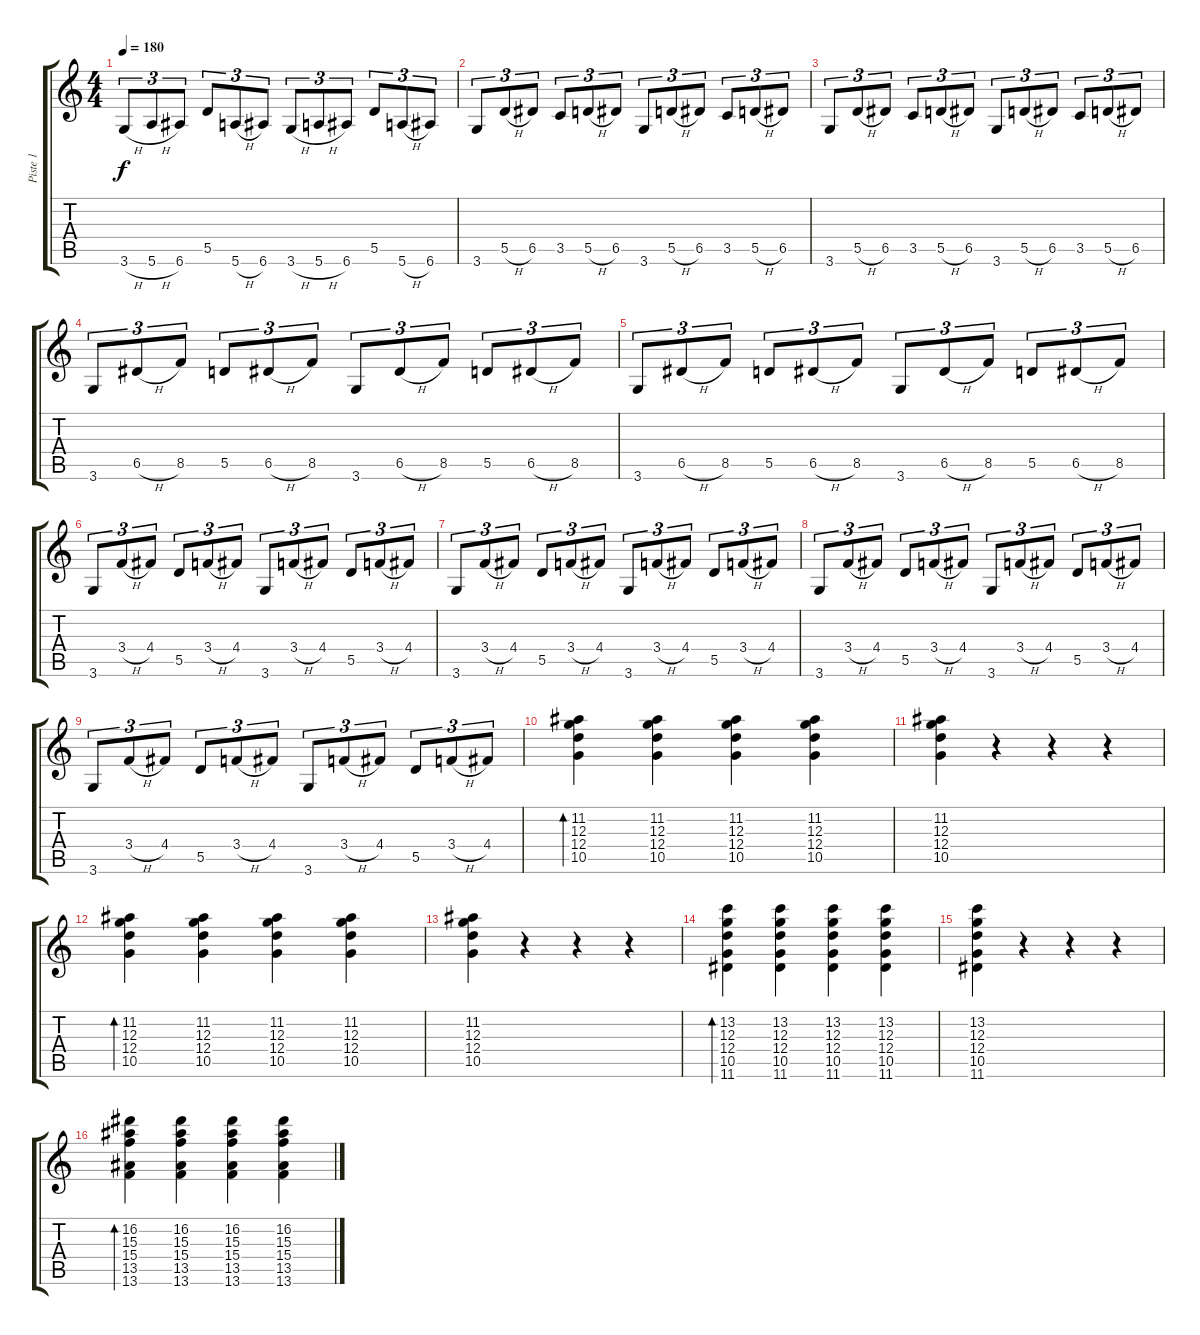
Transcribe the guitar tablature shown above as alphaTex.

\track ("Piste 1" "Piste 1") {instrument overdrivenguitar}
\staff {score tabs}
\tuning (E4 B3 G3 D3 A2 E2) {hide}
\ts (4 4)
\tempo 180
\clef g2
\ks c
3.6{h}.8{tu (3 2) dy f} 5.6{h}.8{tu (3 2)} 6.6.8{tu (3 2)} 5.5.8{tu (3 2)} 5.6{h}.8{tu (3 2)} 6.6.8{tu (3 2)} 3.6{h}.8{tu (3 2)} 5.6{h}.8{tu (3 2)} 6.6.8{tu (3 2)} 5.5.8{tu (3 2)} 5.6{h}.8{tu (3 2)} 6.6.8{tu (3 2)} |
3.6.8{tu (3 2)} 5.5{h}.8{tu (3 2)} 6.5.8{tu (3 2)} 3.5.8{tu (3 2)} 5.5{h}.8{tu (3 2)} 6.5.8{tu (3 2)} 3.6.8{tu (3 2)} 5.5{h}.8{tu (3 2)} 6.5.8{tu (3 2)} 3.5.8{tu (3 2)} 5.5{h}.8{tu (3 2)} 6.5.8{tu (3 2)} |
3.6.8{tu (3 2)} 5.5{h}.8{tu (3 2)} 6.5.8{tu (3 2)} 3.5.8{tu (3 2)} 5.5{h}.8{tu (3 2)} 6.5.8{tu (3 2)} 3.6.8{tu (3 2)} 5.5{h}.8{tu (3 2)} 6.5.8{tu (3 2)} 3.5.8{tu (3 2)} 5.5{h}.8{tu (3 2)} 6.5.8{tu (3 2)} |
3.6.8{tu (3 2)} 6.5{h}.8{tu (3 2)} 8.5.8{tu (3 2)} 5.5.8{tu (3 2)} 6.5{h}.8{tu (3 2)} 8.5.8{tu (3 2)} 3.6.8{tu (3 2)} 6.5{h}.8{tu (3 2)} 8.5.8{tu (3 2)} 5.5.8{tu (3 2)} 6.5{h}.8{tu (3 2)} 8.5.8{tu (3 2)} |
3.6.8{tu (3 2)} 6.5{h}.8{tu (3 2)} 8.5.8{tu (3 2)} 5.5.8{tu (3 2)} 6.5{h}.8{tu (3 2)} 8.5.8{tu (3 2)} 3.6.8{tu (3 2)} 6.5{h}.8{tu (3 2)} 8.5.8{tu (3 2)} 5.5.8{tu (3 2)} 6.5{h}.8{tu (3 2)} 8.5.8{tu (3 2)} |
3.6.8{tu (3 2)} 3.4{h}.8{tu (3 2)} 4.4.8{tu (3 2)} 5.5.8{tu (3 2)} 3.4{h}.8{tu (3 2)} 4.4.8{tu (3 2)} 3.6.8{tu (3 2)} 3.4{h}.8{tu (3 2)} 4.4.8{tu (3 2)} 5.5.8{tu (3 2)} 3.4{h}.8{tu (3 2)} 4.4.8{tu (3 2)} |
3.6.8{tu (3 2)} 3.4{h}.8{tu (3 2)} 4.4.8{tu (3 2)} 5.5.8{tu (3 2)} 3.4{h}.8{tu (3 2)} 4.4.8{tu (3 2)} 3.6.8{tu (3 2)} 3.4{h}.8{tu (3 2)} 4.4.8{tu (3 2)} 5.5.8{tu (3 2)} 3.4{h}.8{tu (3 2)} 4.4.8{tu (3 2)} |
3.6.8{tu (3 2)} 3.4{h}.8{tu (3 2)} 4.4.8{tu (3 2)} 5.5.8{tu (3 2)} 3.4{h}.8{tu (3 2)} 4.4.8{tu (3 2)} 3.6.8{tu (3 2)} 3.4{h}.8{tu (3 2)} 4.4.8{tu (3 2)} 5.5.8{tu (3 2)} 3.4{h}.8{tu (3 2)} 4.4.8{tu (3 2)} |
3.6.8{tu (3 2)} 3.4{h}.8{tu (3 2)} 4.4.8{tu (3 2)} 5.5.8{tu (3 2)} 3.4{h}.8{tu (3 2)} 4.4.8{tu (3 2)} 3.6.8{tu (3 2)} 3.4{h}.8{tu (3 2)} 4.4.8{tu (3 2)} 5.5.8{tu (3 2)} 3.4{h}.8{tu (3 2)} 4.4.8{tu (3 2)} |
(11.2 12.3 12.4 10.5).4{bd 480} (11.2 12.3 12.4 10.5).4 (11.2 12.3 12.4 10.5).4 (11.2 12.3 12.4 10.5).4 |
(11.2 12.3 12.4 10.5).4 r.4 r.4 r.4 |
(11.2 12.3 12.4 10.5).4{bd 480} (11.2 12.3 12.4 10.5).4 (11.2 12.3 12.4 10.5).4 (11.2 12.3 12.4 10.5).4 |
(11.2 12.3 12.4 10.5).4 r.4 r.4 r.4 |
(13.2 12.3 12.4 10.5 11.6).4{bd 480} (13.2 12.3 12.4 10.5 11.6).4 (13.2 12.3 12.4 10.5 11.6).4 (13.2 12.3 12.4 10.5 11.6).4 |
(13.2 12.3 12.4 10.5 11.6).4 r.4 r.4 r.4 |
(16.2 15.3 15.4 13.5 13.6).4{bd 480} (16.2 15.3 15.4 13.5 13.6).4 (16.2 15.3 15.4 13.5 13.6).4 (16.2 15.3 15.4 13.5 13.6).4
